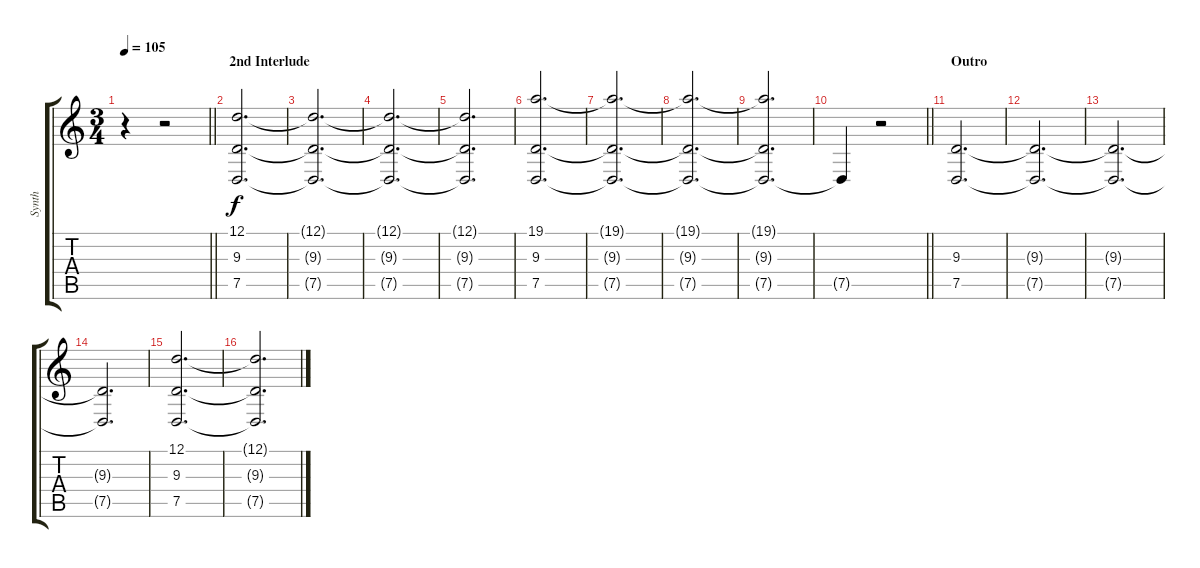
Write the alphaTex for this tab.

\track ("Synth" "Synth") {instrument synthstrings2}
\staff {score tabs}
\tuning (D4 A3 F3 C3 G2 D2) {hide}
\ts (3 4)
\tempo 105
\clef g2
\barLineRight lightlight
\ks c
r.4{dy f} r.2 |
\section ("" "2nd Interlude")
(12.1 9.3 7.5).2{d} |
(12.1{t} 9.3{t} 7.5{t}).2{d} |
(12.1{t} 9.3{t} 7.5{t}).2{d} |
(12.1{t} 9.3{t} 7.5{t}).2{d} |
(19.1 9.3 7.5).2{d} |
(19.1{t} 9.3{t} 7.5{t}).2{d} |
(19.1{t} 9.3{t} 7.5{t}).2{d} |
(19.1{t} 9.3{t} 7.5{t}).2{d} |
\barLineRight lightlight
7.5{t}.4 r.2 |
\section ("" "Outro")
(9.3 7.5).2{d instrument synthstrings2} |
(9.3{t} 7.5{t}).2{d} |
(9.3{t} 7.5{t}).2{d} |
(9.3{t} 7.5{t}).2{d} |
(12.1 9.3 7.5).2{d} |
(12.1{t} 9.3{t} 7.5{t}).2{d}
